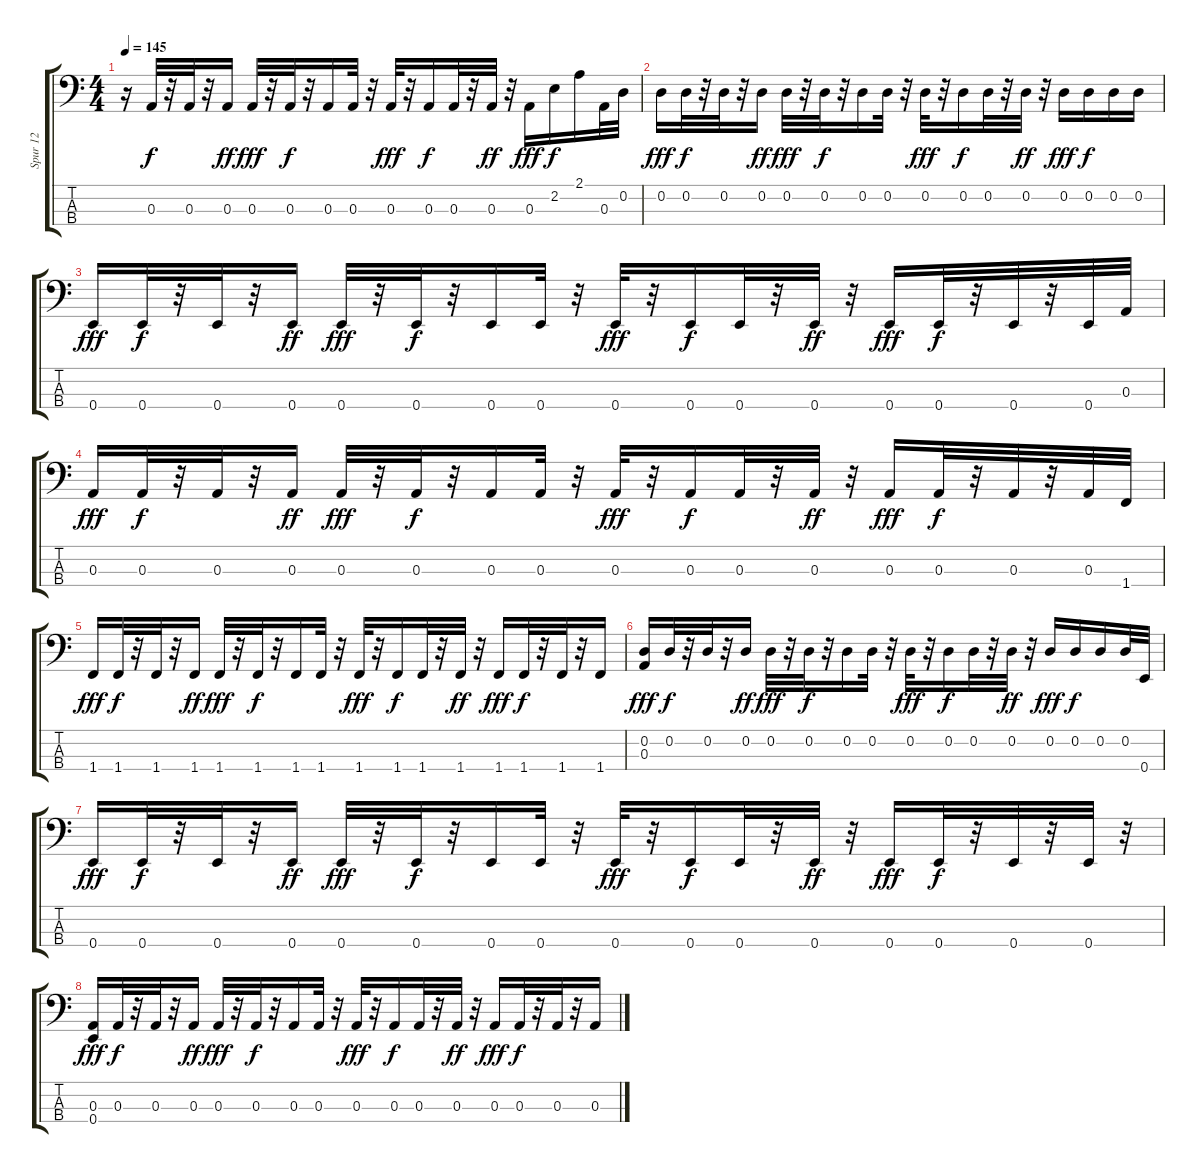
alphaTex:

\track ("Spur 12" "Spur 12") {instrument synthbass2}
\staff {score tabs}
\tuning (G2 D2 A1 E1) {hide}
\ts (4 4)
\tempo 145
\clef f4
\ks c
r.16{dy f} 0.3.32 r.32 0.3.32 r.32 0.3.16{dy ff} 0.3.32{dy fff} r.32 0.3.32{dy f} r.32 0.3.16 0.3.32 r.32 0.3.32{dy fff} r.32 0.3.16{dy f} 0.3.32 r.32 0.3.32{dy ff} r.32 0.3.16{dy fff} 2.2.16{dy f} 2.1.16 0.3.32 0.2.32 |
0.2.16{dy fff} 0.2.32{dy f} r.32 0.2.32 r.32 0.2.16{dy ff} 0.2.32{dy fff} r.32 0.2.32{dy f} r.32 0.2.16 0.2.32 r.32 0.2.32{dy fff} r.32 0.2.16{dy f} 0.2.32 r.32 0.2.32{dy ff} r.32 0.2.16{dy fff} 0.2.16{dy f} 0.2.16 0.2.16 |
0.4.16{dy fff} 0.4.32{dy f} r.32 0.4.32 r.32 0.4.16{dy ff} 0.4.32{dy fff} r.32 0.4.32{dy f} r.32 0.4.16 0.4.32 r.32 0.4.32{dy fff} r.32 0.4.16{dy f} 0.4.32 r.32 0.4.32{dy ff} r.32 0.4.16{dy fff} 0.4.32{dy f} r.32 0.4.32 r.32 0.4.32 0.3.32 |
0.3.16{dy fff} 0.3.32{dy f} r.32 0.3.32 r.32 0.3.16{dy ff} 0.3.32{dy fff} r.32 0.3.32{dy f} r.32 0.3.16 0.3.32 r.32 0.3.32{dy fff} r.32 0.3.16{dy f} 0.3.32 r.32 0.3.32{dy ff} r.32 0.3.16{dy fff} 0.3.32{dy f} r.32 0.3.32 r.32 0.3.32 1.4.32 |
1.4.16{dy fff} 1.4.32{dy f} r.32 1.4.32 r.32 1.4.16{dy ff} 1.4.32{dy fff} r.32 1.4.32{dy f} r.32 1.4.16 1.4.32 r.32 1.4.32{dy fff} r.32 1.4.16{dy f} 1.4.32 r.32 1.4.32{dy ff} r.32 1.4.16{dy fff} 1.4.32{dy f} r.32 1.4.32 r.32 1.4.16 |
(0.2 0.3).16{dy fff} 0.2.32{dy f} r.32 0.2.32 r.32 0.2.16{dy ff} 0.2.32{dy fff} r.32 0.2.32{dy f} r.32 0.2.16 0.2.32 r.32 0.2.32{dy fff} r.32 0.2.16{dy f} 0.2.32 r.32 0.2.32{dy ff} r.32 0.2.16{dy fff} 0.2.16{dy f} 0.2.16 0.2.32 0.4.32 |
0.4.16{dy fff} 0.4.32{dy f} r.32 0.4.32 r.32 0.4.16{dy ff} 0.4.32{dy fff} r.32 0.4.32{dy f} r.32 0.4.16 0.4.32 r.32 0.4.32{dy fff} r.32 0.4.16{dy f} 0.4.32 r.32 0.4.32{dy ff} r.32 0.4.16{dy fff} 0.4.32{dy f} r.32 0.4.32 r.32 0.4.32 r.32 |
(0.3 0.4).16{dy fff} 0.3.32{dy f} r.32 0.3.32 r.32 0.3.16{dy ff} 0.3.32{dy fff} r.32 0.3.32{dy f} r.32 0.3.16 0.3.32 r.32 0.3.32{dy fff} r.32 0.3.16{dy f} 0.3.32 r.32 0.3.32{dy ff} r.32 0.3.16{dy fff} 0.3.32{dy f} r.32 0.3.32 r.32 0.3.16
